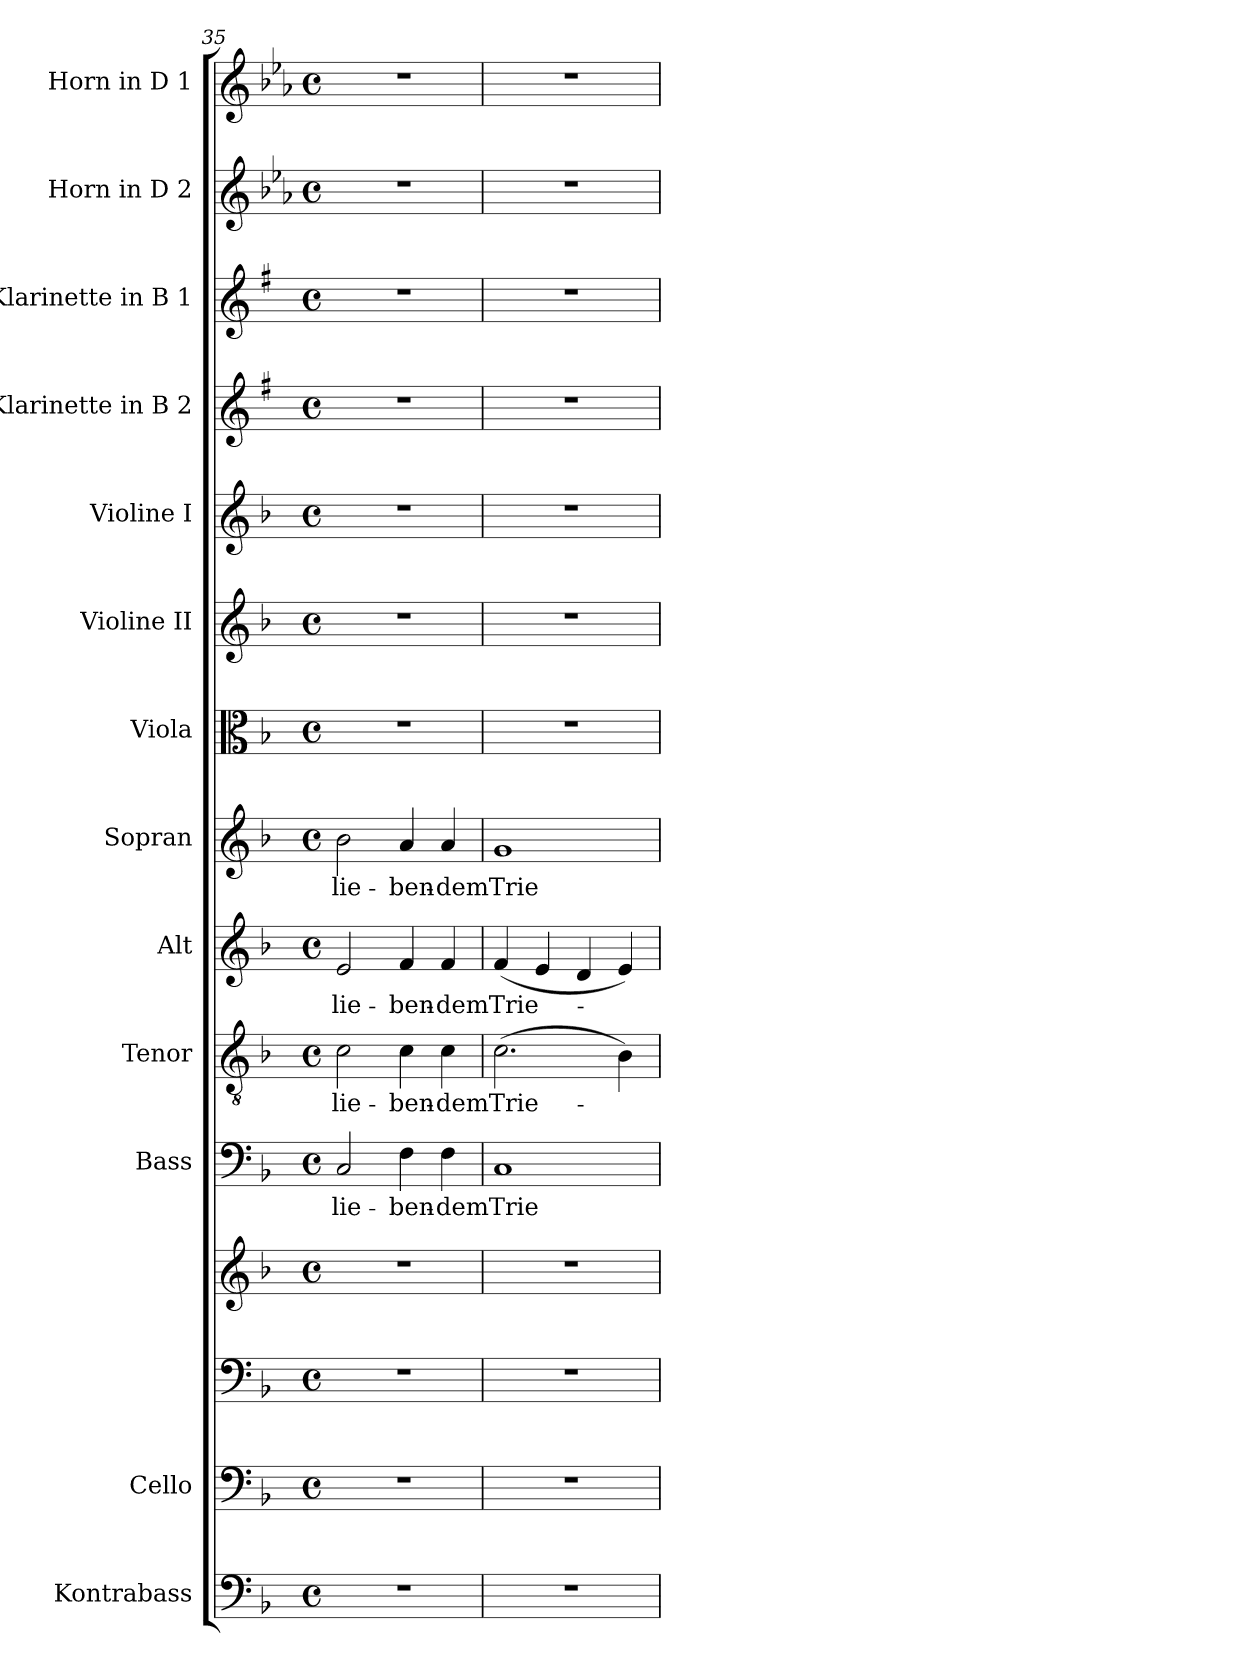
**kern	**kern	**kern	**kern	**kern	**text	**kern	**text	**kern	**text	**kern	**text	**kern	**kern	**kern	**kern	**kern	**kern	**kern
*part14	*part13	*part12	*part12	*part11	*part11	*part10	*part10	*part9	*part9	*part8	*part8	*part7	*part6	*part5	*part4	*part3	*part2	*part1
*staff15	*staff14	*staff13	*staff12	*staff11	*staff11	*staff10	*staff10	*staff9	*staff9	*staff8	*staff8	*staff7	*staff6	*staff5	*staff4	*staff3	*staff2	*staff1
*I"Kontrabass	*I"Cello	*	*	*I"Bass	*	*I"Tenor	*	*I"Alt	*	*I"Sopran	*	*I"Viola	*I"Violine II	*I"Violine I	*I"Klarinette in B 2	*I"Klarinette in B 1	*I"Horn in D 2	*I"Horn in D 1
*I'Kb.	*	*	*	*I'B	*	*I'T	*	*I'A	*	*I'S	*	*I'Vla.	*I'Vl. II	*I'Vl. I	*	*	*I'Hrn. 2	*I'Hrn. 1
*clefF4	*clefF4	*clefF4	*clefG2	*clefF4	*	*clefGv2	*	*clefG2	*	*clefG2	*	*clefC3	*clefG2	*clefG2	*clefG2	*clefG2	*clefG2	*clefG2
*ITrd7c12	*	*	*	*	*	*	*	*	*	*	*	*	*	*	*ITrd1c2	*ITrd1c2	*ITrd-1c-2	*ITrd-1c-2
*k[b-]	*k[b-]	*k[b-]	*k[b-]	*k[b-]	*	*k[b-]	*	*k[b-]	*	*k[b-]	*	*k[b-]	*k[b-]	*k[b-]	*k[b-]	*k[b-]	*k[b-]	*k[b-]
*F:	*F:	*F:	*F:	*F:	*	*F:	*	*F:	*	*F:	*	*F:	*F:	*F:	*F:	*F:	*F:	*F:
*M4/4	*M4/4	*M4/4	*M4/4	*M4/4	*	*M4/4	*	*M4/4	*	*M4/4	*	*M4/4	*M4/4	*M4/4	*M4/4	*M4/4	*M4/4	*M4/4
*met(c)	*met(c)	*met(c)	*met(c)	*met(c)	*	*met(c)	*	*met(c)	*	*met(c)	*	*met(c)	*met(c)	*met(c)	*met(c)	*met(c)	*met(c)	*met(c)
=35	=35	=35	=35	=35	=35	=35	=35	=35	=35	=35	=35	=35	=35	=35	=35	=35	=35	=35
!	!	!	!	!	!LO:LY:b	!	!LO:LY:b	!	!LO:LY:b	!	!LO:LY:b	!	!	!	!	!	!	!
1r	1r	1r	1r	2C/	lie-	2c\	lie-	2e/	lie-	2b-\	lie-	1r	1r	1r	1r	1r	1r	1r
!	!	!	!	!	!LO:LY:b	!	!LO:LY:b	!	!LO:LY:b	!	!LO:LY:b	!	!	!	!	!	!	!
.	.	.	.	4F\	-ben-	4c\	-ben-	4f/	-ben-	4a/	-ben-	.	.	.	.	.	.	.
!	!	!	!	!	!LO:LY:b	!	!LO:LY:b	!	!LO:LY:b	!	!LO:LY:b	!	!	!	!	!	!	!
.	.	.	.	4F\	-dem	4c\	-dem	4f/	-dem	4a/	-dem	.	.	.	.	.	.	.
!!LO:PB:g=z
=36	=36	=36	=36	=36	=36	=36	=36	=36	=36	=36	=36	=36	=36	=36	=36	=36	=36	=36
!	!	!	!	!	!LO:LY:b	!	!LO:LY:b	!	!LO:LY:b	!	!LO:LY:b	!	!	!	!	!	!	!
1r	1r	1r	1r	1C	Trie-	(>2.c\	Trie-	(<4f/	Trie-	1g	Trie-	1r	1r	1r	1r	1r	1r	1r
.	.	.	.	.	.	.	.	4e/	.	.	.	.	.	.	.	.	.	.
.	.	.	.	.	.	.	.	4d/	.	.	.	.	.	.	.	.	.	.
.	.	.	.	.	.	4B-\)	.	4e/)	.	.	.	.	.	.	.	.	.	.
=	=	=	=	=	=	=	=	=	=	=	=	=	=	=	=	=	=	=
*-	*-	*-	*-	*-	*-	*-	*-	*-	*-	*-	*-	*-	*-	*-	*-	*-	*-	*-
